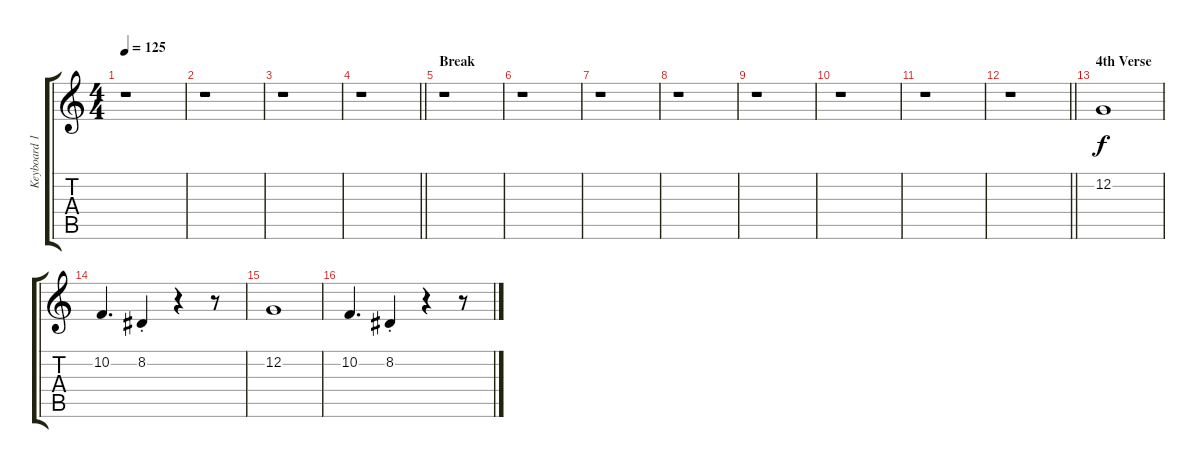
\track ("Keyboard 1" "Keyboard 1") {instrument choiraahs}
\staff {score tabs}
\tuning (C4 G3 Eb3 Bb2 F2 C2) {hide}
\ts (4 4)
\tempo 125
\clef g2
\ks c
r.1{dy f} |
r.1 |
r.1 |
\barLineRight lightlight
r.1 |
\section ("" "Break")
r.1 |
r.1 |
r.1 |
r.1 |
r.1 |
r.1 |
r.1 |
\barLineRight lightlight
r.1 |
\section ("" "4th Verse")
12.2.1{volume 12 balance 5 instrument choiraahs} |
10.2.4{d} 8.2{st}.4 r.4 r.8 |
12.2.1 |
10.2.4{d} 8.2{st}.4 r.4 r.8
